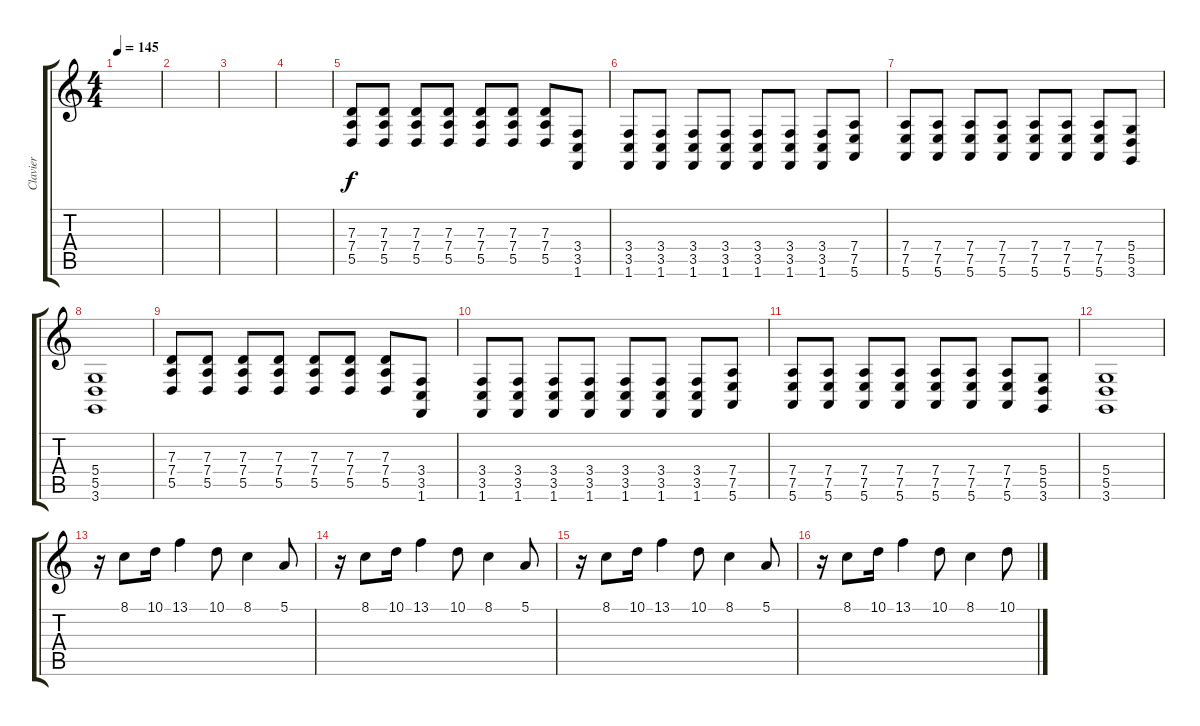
\track ("Clavier" "Clavier") {instrument stringensemble1}
\staff {score tabs}
\tuning (E4 B3 G3 D3 A2 E2) {hide}
\ts (4 4)
\tempo 145
\clef g2
\ks c
|
|
|
|
(7.3 7.4 5.5).8 (7.3 7.4 5.5).8 (7.3 7.4 5.5).8 (7.3 7.4 5.5).8 (7.3 7.4 5.5).8 (7.3 7.4 5.5).8 (7.3 7.4 5.5).8 (3.4 3.5 1.6).8 |
(3.4 3.5 1.6).8 (3.4 3.5 1.6).8 (3.4 3.5 1.6).8 (3.4 3.5 1.6).8 (3.4 3.5 1.6).8 (3.4 3.5 1.6).8 (3.4 3.5 1.6).8 (7.4 7.5 5.6).8 |
(7.4 7.5 5.6).8 (7.4 7.5 5.6).8 (7.4 7.5 5.6).8 (7.4 7.5 5.6).8 (7.4 7.5 5.6).8 (7.4 7.5 5.6).8 (7.4 7.5 5.6).8 (5.4 5.5 3.6).8 |
(5.4 5.5 3.6).1 |
(7.3 7.4 5.5).8 (7.3 7.4 5.5).8 (7.3 7.4 5.5).8 (7.3 7.4 5.5).8 (7.3 7.4 5.5).8 (7.3 7.4 5.5).8 (7.3 7.4 5.5).8 (3.4 3.5 1.6).8 |
(3.4 3.5 1.6).8 (3.4 3.5 1.6).8 (3.4 3.5 1.6).8 (3.4 3.5 1.6).8 (3.4 3.5 1.6).8 (3.4 3.5 1.6).8 (3.4 3.5 1.6).8 (7.4 7.5 5.6).8 |
(7.4 7.5 5.6).8 (7.4 7.5 5.6).8 (7.4 7.5 5.6).8 (7.4 7.5 5.6).8 (7.4 7.5 5.6).8 (7.4 7.5 5.6).8 (7.4 7.5 5.6).8 (5.4 5.5 3.6).8 |
(5.4 5.5 3.6).1 |
r.16{volume 16} 8.1.8 10.1.16 13.1.4 10.1.8 8.1.4 5.1.8 |
r.16{volume 16} 8.1.8 10.1.16 13.1.4 10.1.8 8.1.4 5.1.8 |
r.16{volume 16} 8.1.8 10.1.16 13.1.4 10.1.8 8.1.4 5.1.8 |
r.16{volume 16} 8.1.8 10.1.16 13.1.4 10.1.8 8.1.4 10.1.8
